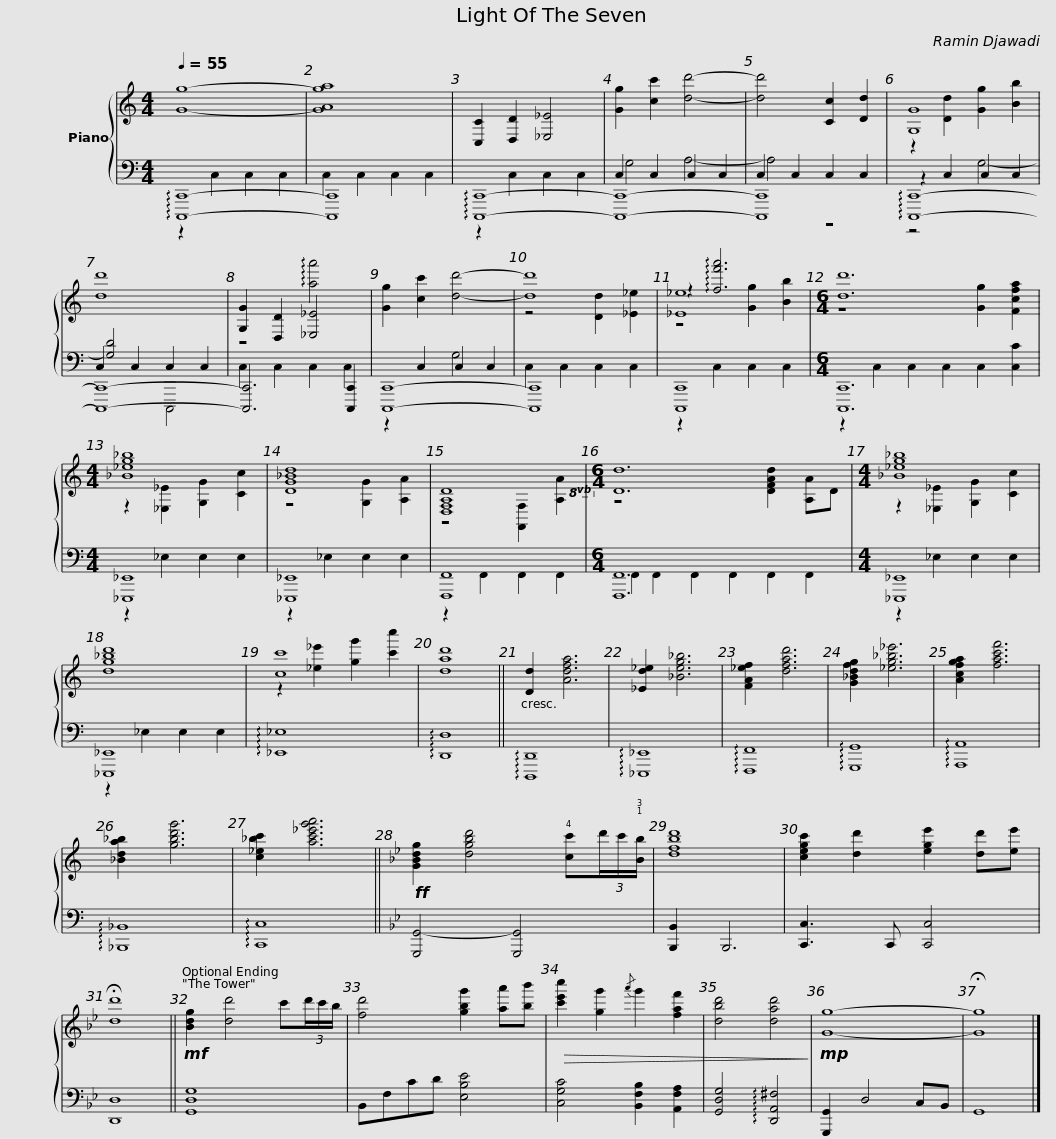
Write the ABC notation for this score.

X:1
%%score { ( 1 5 7 ) | ( 2 3 4 6 ) }
L:1/8
Q:1/4=55
M:4/4
I:linebreak $
K:C
V:1 treble
V:5 treble
V:7 treble
V:2 bass
V:3 bass
V:4 bass
V:6 bass
V:1
 [Gg]8- | [GAga]8 | [C,C]2 [D,D]2 [_E,_E]4 | [Gg]2 [cc']2 [dd']4- | [dd']4 [Cc]2 [Dd]2 | %5
 [G,G]8 |$ [dd']8 | [G,G]2 [D,D]2 [_E,_E]4 | [Gg]2 [cc']2 [dd']4- | [dd']8 | %10
 [_E_e]8 |$[M:6/4] [dd']12 |[M:4/4] [_B_eg_b]8 | [DG_Bd]8 | [D,F,A,D]8!8vb(!!8vb)! |$ %15
[M:6/4] [D,D]12 |[M:4/4] [_B,_EG_B]8 | [DG_Bd]8 | [Cc]8 | [DAd]8 ||$ %20
 [D,D]2 [A,DFA]6 | [_E,D_E]2 [_B,EG_B]6 | [F,A,_EF]2 [DFAd]6 | [G,_B,DFG]2 [_EG_B_e]6 | [A,CFGA]2 [FAcf]6 |$ %25
 [_B,DA_B]2 [GBdg]6 | [C_E_Bc]2 [Ac_ega]6 ||[K:Bb]!ff! [G,B,DG]2 [DGBd]4 !4![Cc](3d/c/!1!!3![B,B]/ | [DFBd]8 | [CEGc]2 [Dd]2 [EGe]2 [Dd][Ee] | %30
 !fermata![Dd]8 ||$!mf! [B,DG]2 [Dd]4 c(3d/c/B/ | [Fd]4 [GBg]2 [Aa][Bb] |!>(! [cec']2 [Gg]2{/a} g2 [FAf]2 | [DBd]4 [DAd]4!>)! | %35
!mp! [G,G]8- | !fermata![G,G]8 |] %37
V:2
 !arpeggio![C,,,C,,]8- | [C,,,C,,]8 | !arpeggio![C,,,C,,]8- | [C,,,C,,]8- | [C,,,C,,]8 | %5
 !arpeggio![C,,,C,,]8- |$ [C,,,C,,]8- | [C,,,C,,]6 [C,,,C,,]2 | [C,,,C,,]8- | [C,,,C,,]8 | %10
 [C,,,C,,]8 |$[M:6/4] [C,,,C,,]12 |[M:4/4] [_E,,,_E,,]8 | [_E,,,_E,,]8 | [F,,,F,,]8 |$ %15
[M:6/4] [F,,,F,,]12 |[M:4/4] [_E,,,_E,,]8 | [_E,,,_E,,]8 | !arpeggio![_E,,_E,]8 | !arpeggio![D,,D,]8 ||$ %20
 !arpeggio![D,,,D,,]8 | !arpeggio![_E,,,_E,,]8 | !arpeggio![F,,,F,,]8 | !arpeggio![G,,,G,,]8 | !arpeggio![A,,,A,,]8 |$ %25
 !arpeggio![_B,,,_B,,]8 | !arpeggio![C,,C,]8 ||[K:Bb] [G,,,G,,-]4 [G,,,G,,]4 | [B,,,B,,]2 B,,,6 | [C,,C,]3 C,, [C,,C,]4 | %30
 [D,,D,]8 ||$ [G,,D,G,]8 | B,,F,CD [E,B,E]4 | [C,G,C]4 [B,,F,B,]2 [A,,F,A,]2 | [G,,D,G,]4 !arpeggio![D,,A,,^F,]4 | %35
 [G,,,G,,]2 D,4 C,B,, | G,,8 |] %37
V:3
 z2 C,2 C,2 C,2 | C,2 C,2 C,2 C,2 | z2 C,2 C,2 C,2 | C,2 C,2 C,2 C,2 | C,2 C,2 C,2 C,2 | %5
 z2 C,2 C,2 C,2 |$ C,2 C,2 C,2 C,2 | C,2 C,2 C,2 C,2 | z2 C,2 C,2 C,2 | C,2 C,2 C,2 C,2 | %10
 z2 C,2 C,2 C,2 |$[M:6/4] z2 C,2 C,2 C,2 C,2 [C,C]2 |[M:4/4] z2 _E,2 E,2 E,2 | z2 _E,2 E,2 E,2 | z2 F,,2 F,,2 F,,2 |$ %15
[M:6/4] F,,2 F,,2 F,,2 F,,2 F,,2 F,,2 |[M:4/4] z2 _E,2 E,2 E,2 | z2 _E,2 E,2 E,2 | x8 | x8 ||$ %20
 x8 | x8 | x8 | x8 | x8 |$ %25
 x8 | x8 ||[K:Bb] x8 | x8 | x8 | %30
 x8 ||$ x8 | x8 | x8 | x8 | %35
 x8 | x8 |] %37
V:4
 x8 | x8 | x8 | G,4 A,4- | A,4 z4 | %5
 z4 G,4- |$ [G,D]4 x4 | x8 | x4 G,4 | x8 | %10
 x8 |$[M:6/4] x12 |[M:4/4] x8 | x8 | x8 |$ %15
[M:6/4] x12 |[M:4/4] x8 | x8 | x8 | x8 ||$ %20
 x8 | x8 | x8 | x8 | x8 |$ %25
 x8 | x8 ||[K:Bb] x8 | x8 | x8 | %30
 x8 ||$ x8 | x8 | x8 | x8 | %35
 x8 | x8 |] %37
V:5
 x8 | x8 | x8 | x8 | x8 | %5
 z2 [Dd]2 [Gg]2 [Bb]2 |$ x8 | z4 !arpeggio![aa']4 | x8 | z4 [Dd]2 [_E_e]2 | %10
 z2 !arpeggio![ff'a']6 |$[M:6/4] z8 [Gg]2 [Fcfa]2 |[M:4/4] z2 [_E,_E]2 [G,G]2 [Cc]2 | z4 [G,G]2 [A,A]2 | z4!8vb(! [F,,F,]2 [A,,A,]2!8vb)! |$ %15
[M:6/4] z8 [DFAd]2 [A,A]D |[M:4/4] z2 [_E,_E]2 [G,G]2 [Cc]2 | x8 | z2 [_e_e']2 [gg']2 [c'c'']2 | x8 ||$ %20
 x8 | x8 | x8 | x8 | x8 |$ %25
 x8 | x8 ||[K:Bb] x8 | x8 | x8 | %30
 x8 ||$ x8 | x8 | x8 | x8 | %35
 x8 | x8 |] %37
V:6
 x8 | x8 | x8 | x8 | x8 | %5
 x8 |$ x4 C,,,4 | x8 | x8 | x8 | %10
 x8 |$[M:6/4] x12 |[M:4/4] x8 | x8 | x8 |$ %15
[M:6/4] x12 |[M:4/4] x8 | x8 | x8 | x8 ||$ %20
 x8 | x8 | x8 | x8 | x8 |$ %25
 x8 | x8 ||[K:Bb] x8 | x8 | x8 | %30
 x8 ||$ x8 | x8 | x8 | x8 | %35
 x8 | x8 |] %37
V:7
 x8 | x8 | x8 | x8 | x8 | %5
 x8 |$ x8 | x8 | x8 | x8 | %10
 z4 [Gg]2 [Bb]2 |$[M:6/4] x12 |[M:4/4] x8 | x8 | x4!8vb(! x4!8vb)! |$ %15
[M:6/4] x12 |[M:4/4] x8 | x8 | x8 | x8 ||$ %20
 x8 | x8 | x8 | x8 | x8 |$ %25
 x8 | x8 ||[K:Bb] x8 | x8 | x8 | %30
 x8 ||$ x8 | x8 | x8 | x8 | %35
 x8 | x8 |] %37
